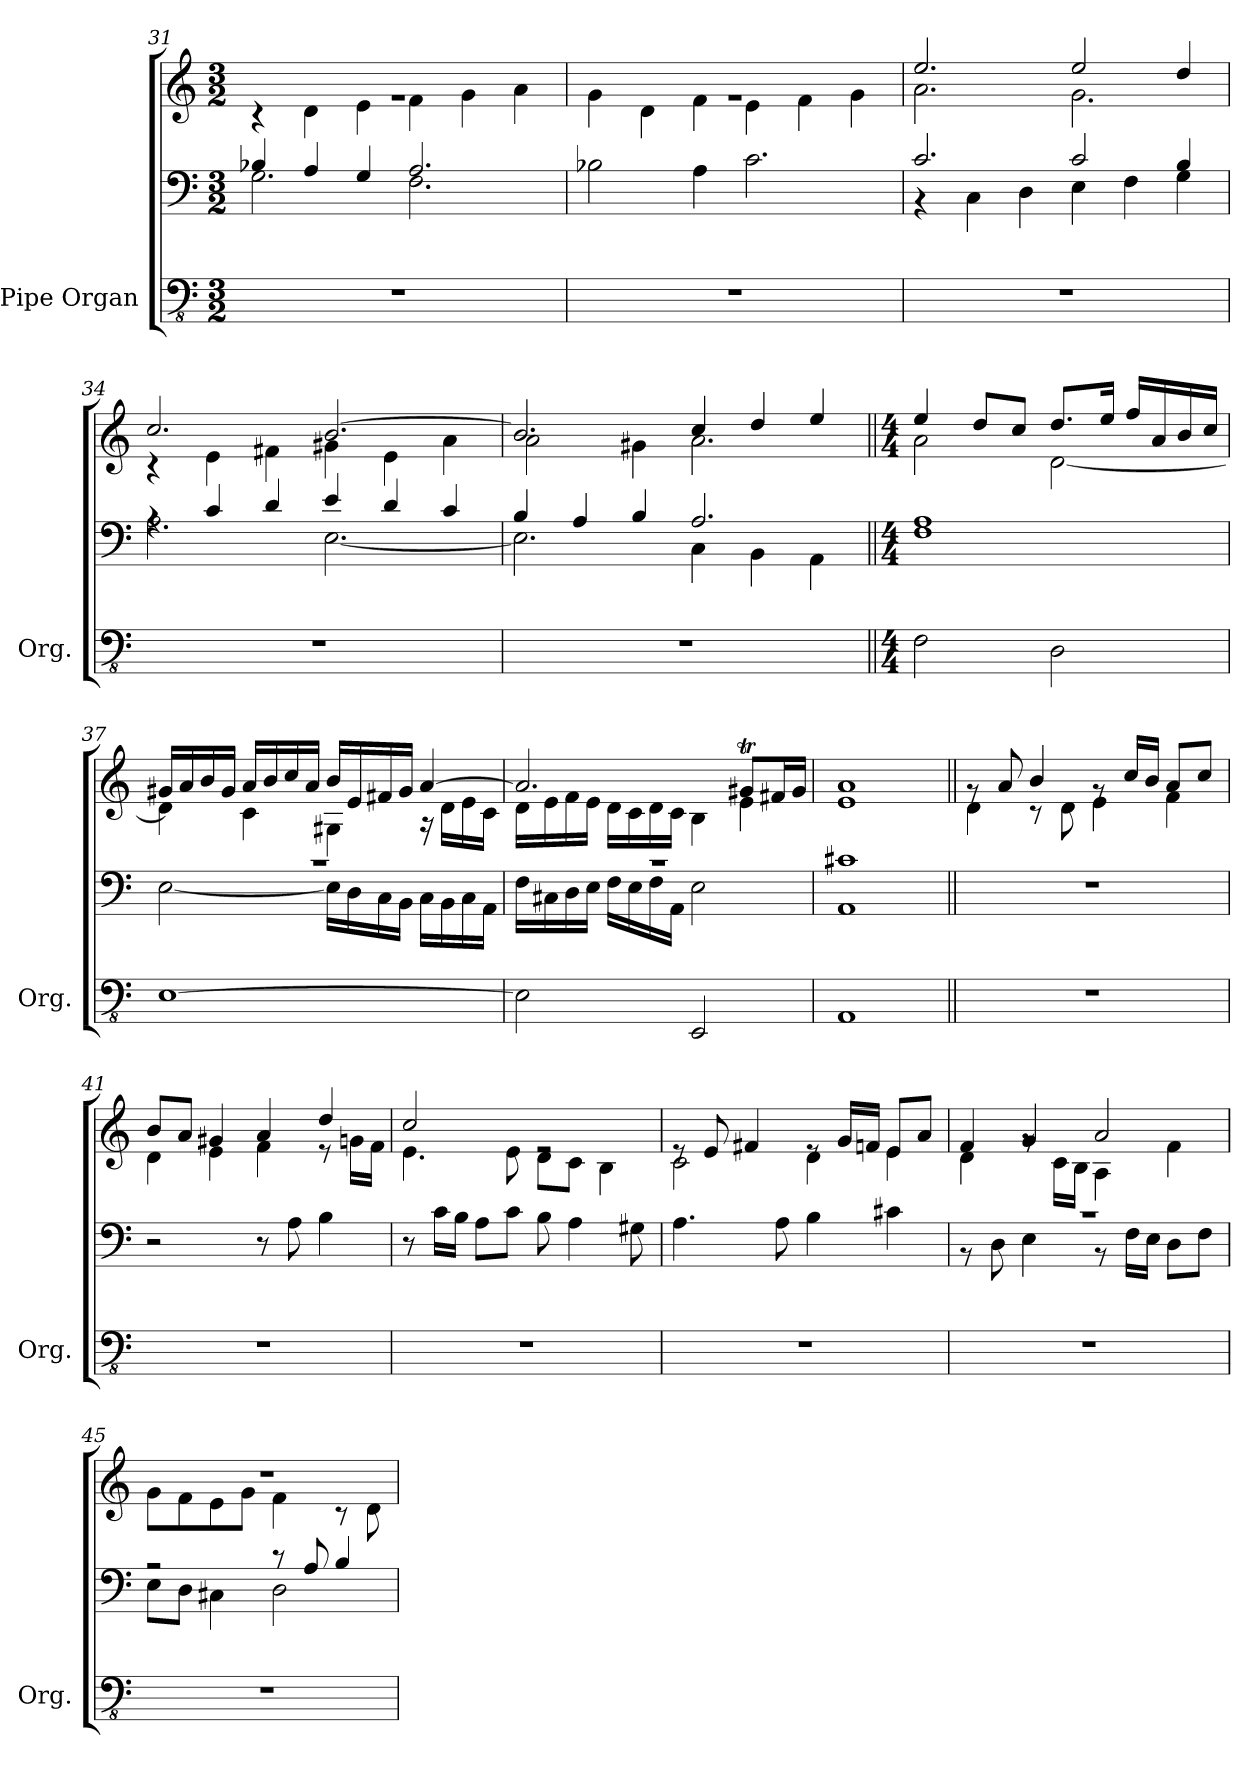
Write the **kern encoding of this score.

**kern	**kern	**kern
*part1	*part1	*part1
*staff3	*staff2	*staff1
*I"Pipe Organ	*	*
*I'Org.	*	*
*clefFv4	*clefF4	*clefG2
*k[]	*k[]	*k[]
*M3/2	*M3/2	*M3/2
=31	=31	=31
*	*^	*^
1.r	4B-X/	2.G\	1.rg	4r
.	4A/	.	.	4d\
.	4G/	.	.	4e\
.	2.A/	2.F\	.	4f\
.	.	.	.	4g\
.	.	.	.	4a\
*	*v	*v	*	*
=32	=32	=32	=32
1.r	2B-X\	1.rg	4g\
.	.	.	4d\
.	4A\	.	4f\
.	2.c\	.	4e\
.	.	.	4f\
.	.	.	4g\
=33	=33	=33	=33
*	*^	*	*
1.r	2.c/	4r	2.ee/	2.a\
.	.	4C\	.	.
.	.	4D\	.	.
.	2c/	4E\	2ee/	2.g\
.	.	4F\	.	.
.	4B/	4G\	4dd/	.
=34	=34	=34	=34	=34
1.r	4rA	2.A\	2.cc/	4r
.	4c/	.	.	4e\
.	4d/	.	.	4f#X\
.	4e/	[2.E\	[2.b/	4g#X\
.	4d/	.	.	4e\
.	4c/	.	.	4a\
=35	=35	=35	=35	=35
*	*	*	*MM240	*
1.r	4B/	2.E\]	2.b/]	2a\
.	4A/	.	.	.
.	4B/	.	.	4g#X\
*	*	*	*MM210	*
.	2.A/	4C\	4cc/	2.a\
.	.	4BB\	4dd/	.
.	.	4AA\	4ee/	.
!!LO:PB:g=z	!!
=36||	=36||	=36||	=36||	=36||
*M4/4	*M4/4	*	*M4/4	*
*	*	*	*MM40	*
2FF\	1A	1F	4ee/	2a\
.	.	.	8dd/L	.
.	.	.	8cc/J	.
2DD\	.	.	8.dd/L	[2d\
.	.	.	16ee/Jk	.
*	*	*	*MM50	*
.	.	.	16ff/LL	.
.	.	.	16a/	.
.	.	.	16b/	.
.	.	.	16cc/JJ	.
=37	=37	=37	=37	=37
*	*	*	*MM60	*
[1EE	1r	[2E\	16g#X/LL	4d\]
.	.	.	16a/	.
.	.	.	16b/	.
.	.	.	16g#/JJ	.
*	*	*	*MM70	*
.	.	.	16a/LL	4c\
.	.	.	16b/	.
.	.	.	16cc/	.
.	.	.	16a/JJ	.
*	*	*	*MM80	*
.	.	16E\LL]	16b/LL	4G#X\
.	.	16D\	16e/	.
.	.	16C\	16f#X/	.
.	.	16BB\JJ	16g#/JJ	.
*	*	*	*MM90	*
.	.	16C\LL	[4a/	16r
.	.	16BB\	.	16d\LL
.	.	16C\	.	16e\
.	.	16AA\JJ	.	16c\JJ
=38	=38	=38	=38	=38
*	*	*	*MM80	*
2EE\]	1r	16F\LL	2.a/]	16d\LL
.	.	16C#X\	.	16e\
.	.	16D\	.	16f\
.	.	16E\JJ	.	16e\JJ
*	*	*	*MM70	*
.	.	16F\LL	.	16d\LL
.	.	16E\	.	16c\
*	*	*	*MM60	*
.	.	16F\	.	16d\
.	.	16AA\JJ	.	16c\JJ
*	*	*	*MM50	*
2EEE/	.	2E\	.	4B\
*	*	*	*MM40	*
.	.	.	8g#Xt/L	4e\
*	*	*	*MM30	*
.	.	.	16f#X/L	.
*	*	*	*MM20	*
.	.	.	16g#/JJ	.
=39	=39	=39	=39	=39
*	*	*	*MM50	*
1AAAZ	1c#XZ	1AA	1aZ	1e
*	*v	*v	*	*
!!LO:LB:g=z	!!
=40||	=40||	=40||	=40||
*	*	*MM130	*
1r	1r	8rg	4d\
.	.	8a/	.
.	.	4b/	8r
.	.	.	8d\
.	.	8rg	4e\
.	.	16cc/LL	.
.	.	16b/JJ	.
.	.	8a/L	4f\
.	.	8cc/J	.
=41	=41	=41	=41
1r	2r	8b/L	4d\
.	.	8a/J	.
.	.	4g#X/	4e\
.	8r	4a/	4f\
.	8A\	.	.
.	4B\	4dd/	8r
.	.	.	16gn\LL
.	.	.	16f\JJ
=42	=42	=42	=42
1r	8r	2cc/	4.e\
.	16c\LL	.	.
.	16B\JJ	.	.
.	8A\L	.	.
.	8c\J	.	8e\
.	8B\	2re	8d\L
.	4A\	.	8c\J
.	.	.	4B\
.	8G#X\	.	.
=43	=43	=43	=43
1r	4.A\	8re	2c\
.	.	8e/	.
.	.	4f#X/	.
.	8A\	.	.
.	4B\	8re	4d\
.	.	16g/LL	.
.	.	16fn/JJ	.
.	4c#X\	8e/L	4e\
.	.	8a/J	.
=44	=44	=44	=44
*	*^	*	*
1r	1r	8r	4f/	4d\
.	.	8D\	.	.
.	.	4E\	4g/	8rg
.	.	.	.	16c\LL
.	.	.	.	16B\JJ
.	.	8r	2a/	4A\
.	.	16F\LL	.	.
.	.	16E\JJ	.	.
.	.	8D\L	.	4f\
.	.	8F\J	.	.
!!LO:LB:g=z	!!
=45	=45	=45	=45	=45
1r	2r	8E\L	1r	8g\L
.	.	8D\J	.	8f\
.	.	4C#X\	.	8e\
.	.	.	.	8g\J
.	8r	2D\	.	4f\
.	8A/	.	.	.
.	4B/	.	.	8r
.	.	.	.	8d\
*	*v	*v	*	*
*	*	*v	*v
=	=	=
*-	*-	*-
